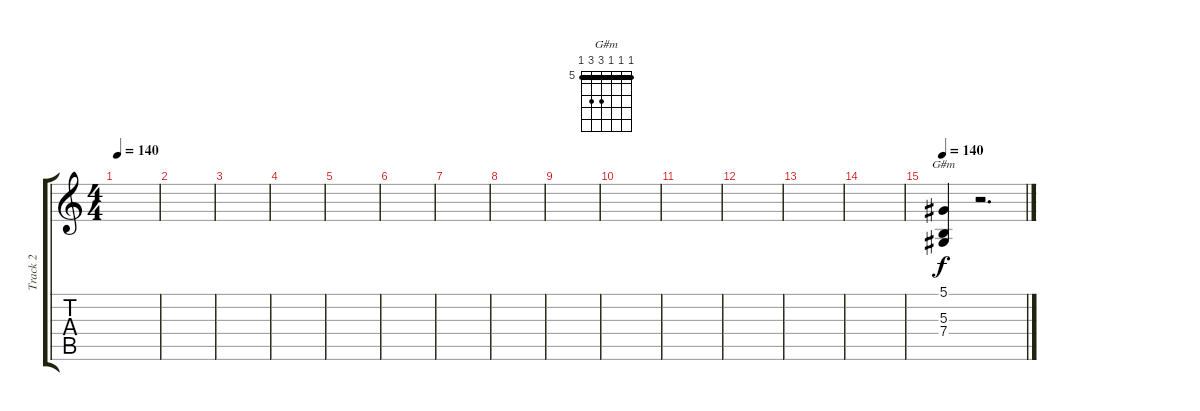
\track ("Track 2" "Track 2") {instrument stringensemble1}
\staff {score tabs}
\tuning (Eb4 Bb3 Gb3 Db3 Ab2 Eb2) {hide}
\chord ("G#m" 5 5 5 7 7 5) {firstfret 5 barre 5}
\ts (4 4)
\tempo 140
\clef g2
\ks aminor
|
|
|
|
|
|
|
|
|
|
|
|
|
|
\tempo 140
(5.1 5.3 7.4).4{ch "G#m" volume 12} r.2{d}
